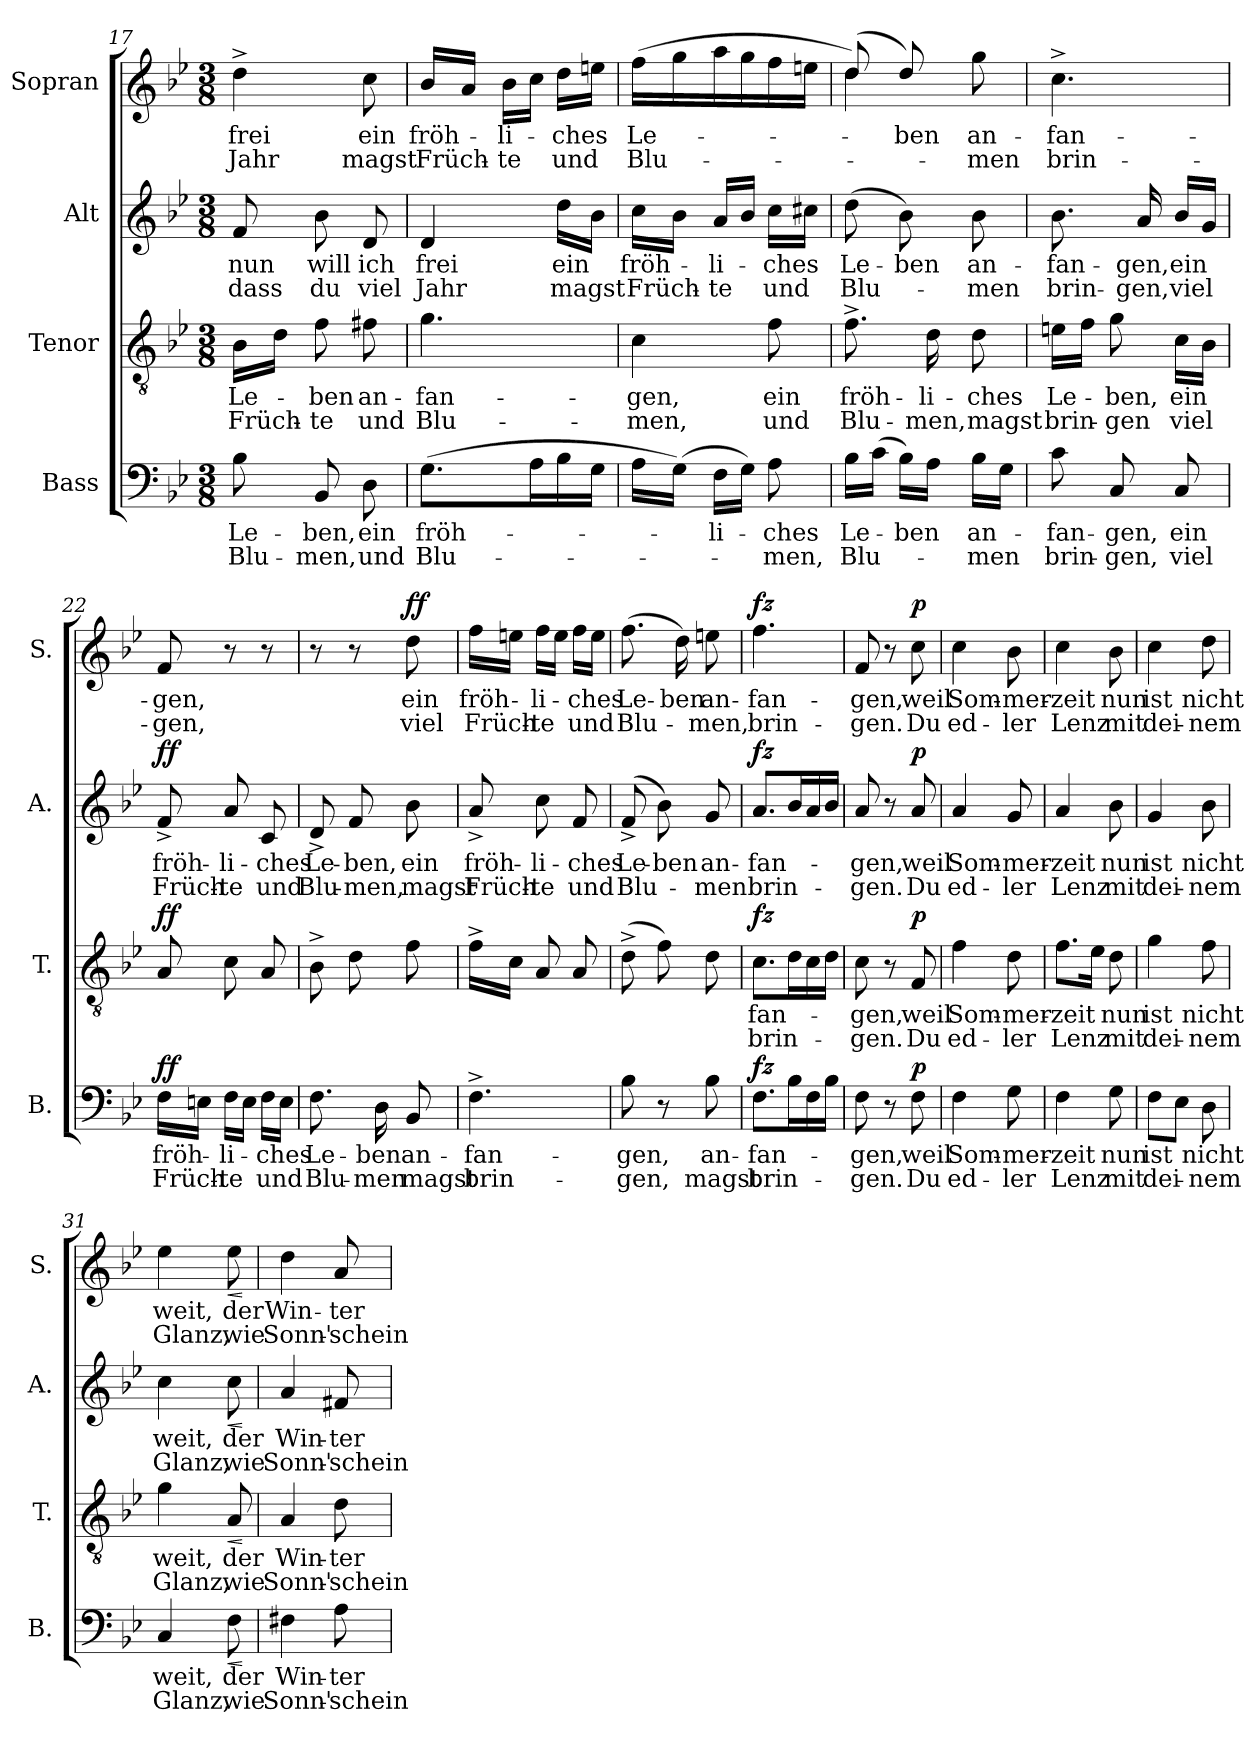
**kern	**text	**text	**dynam	**kern	**text	**text	**dynam	**kern	**text	**text	**dynam	**kern	**text	**text	**dynam
*part4	*part4	*part4	*part4	*part3	*part3	*part3	*part3	*part2	*part2	*part2	*part2	*part1	*part1	*part1	*part1
*staff4	*staff4	*staff4	*staff4	*staff3	*staff3	*staff3	*staff3	*staff2	*staff2	*staff2	*staff2	*staff1	*staff1	*staff1	*staff1
*I"Bass	*	*	*	*I"Tenor	*	*	*	*I"Alt	*	*	*	*I"Sopran	*	*	*
*I'B.	*	*	*	*I'T.	*	*	*	*I'A.	*	*	*	*I'S.	*	*	*
*clefF4	*	*	*	*clefGv2	*	*	*	*clefG2	*	*	*	*clefG2	*	*	*
*k[b-e-]	*	*	*	*k[b-e-]	*	*	*	*k[b-e-]	*	*	*	*k[b-e-]	*	*	*
*M3/8	*	*	*	*M3/8	*	*	*	*M3/8	*	*	*	*M3/8	*	*	*
=17	=17	=17	=17	=17	=17	=17	=17	=17	=17	=17	=17	=17	=17	=17	=17
8B-\	Le-	Blu-	.	16B-\LL	Le-	Früch-	.	8f/	nun	dass	.	4dd^\	frei	Jahr	.
.	.	.	.	16d\JJ	.	.	.	.	.	.	.	.	.	.	.
8BB-/	-ben,	-men,	.	8f\	-ben	-te	.	8b-\	will	du	.	.	.	.	.
8D\	ein	und	.	8f#X\	an-	und	.	8d/	ich	viel	.	8cc\	ein	magst	.
!!LO:LB:g=z
=18	=18	=18	=18	=18	=18	=18	=18	=18	=18	=18	=18	=18	=18	=18	=18
(8.G\L	fröh-	Blu-	.	4.g\	-fan-	Blu-	.	4d/	frei	Jahr	.	16b-/LL	fröh-	Früch-	.
.	.	.	.	.	.	.	.	.	.	.	.	16a/JJ	.	.	.
.	.	.	.	.	.	.	.	.	.	.	.	16b-\LL	-li-	-te	.
16A\L	.	.	.	.	.	.	.	.	.	.	.	16cc\JJ	.	.	.
16B-\	.	.	.	.	.	.	.	16dd\LL	ein	magst	.	16dd\LL	-ches	und	.
16G\JJ	.	.	.	.	.	.	.	16b-\JJ	.	.	.	16een\JJ	.	.	.
=19	=19	=19	=19	=19	=19	=19	=19	=19	=19	=19	=19	=19	=19	=19	=19
16A\LL	.	.	.	4c\	-gen,	-men,	.	16cc\LL	fröh-	Früch-	.	(16ff\LL	Le-	Blu-	.
(16G\JJ)	.	.	.	.	.	.	.	16b-\JJ	.	.	.	16gg\	.	.	.
16F\LL	-li-	.	.	.	.	.	.	16a/LL	-li-	-te	.	16aa\	.	.	.
16G\JJ)	.	.	.	.	.	.	.	16b-/JJ	.	.	.	16gg\	.	.	.
8A\	-ches	-men,	.	8f\	ein	und	.	16cc\LL	-ches	und	.	16ff\	.	.	.
.	.	.	.	.	.	.	.	16cc#X\JJ	.	.	.	16een\JJ	.	.	.
=20	=20	=20	=20	=20	=20	=20	=20	=20	=20	=20	=20	=20	=20	=20	=20
*	*	*	*	*	*	*	*	*	*	*	*	*^	*	*	*
16B-\LL	Le-	Blu-	.	8.f^\	fröh-	Blu-	.	(8dd\	Le-	Blu-	.	(8dd/)	4dd\	.	.	.
(16c\JJ	.	.	.	.	.	.	.	.	.	.	.	.	.	.	.	.
16B-\LL)	-ben	.	.	.	.	.	.	8b-\)	-ben	.	.	8dd/)	.	-ben	.	.
16A\JJ	.	.	.	16d\	-li-	-men,	.	.	.	.	.	.	.	.	.	.
16B-\LL	an-	-men	.	8d\	-ches	magst	.	8b-\	an-	-men	.	8gg\	8ryy	an-	-men	.
16G\JJ	.	.	.	.	.	.	.	.	.	.	.	.	.	.	.	.
*	*	*	*	*	*	*	*	*	*	*	*	*v	*v	*	*	*
=21	=21	=21	=21	=21	=21	=21	=21	=21	=21	=21	=21	=21	=21	=21	=21
8c\	-fan-	brin-	.	16en\LL	Le-	brin-	.	8.b-\	-fan-	brin-	.	4.cc^\	-fan-	brin-	.
.	.	.	.	16f\JJ	.	.	.	.	.	.	.	.	.	.	.
8C/	-gen,	-gen,	.	8g\	-ben,	-gen	.	.	.	.	.	.	.	.	.
.	.	.	.	.	.	.	.	16a/	-gen,	-gen,	.	.	.	.	.
8C/	ein	viel	.	16c\LL	ein	viel	.	16b-/LL	ein	viel	.	.	.	.	.
.	.	.	.	16B-\JJ	.	.	.	16g/JJ	.	.	.	.	.	.	.
!!LO:LB:g=z
=22	=22	=22	=22	=22	=22	=22	=22	=22	=22	=22	=22	=22	=22	=22	=22
!	!	!	!LO:DY:a	!	!	!	!LO:DY:a	!	!	!	!LO:DY:a	!	!	!	!
16F\LL	fröh-	Früch-	ff	8A/	.	.	ff	8f^/	fröh-	Früch-	ff	8f/	-gen,	-gen,	.
16En\JJ	.	.	.	.	.	.	.	.	.	.	.	.	.	.	.
16F\LL	-li-	-te	.	8c\	.	.	.	8a/	-li-	-te	.	8r	.	.	.
16E\JJ	.	.	.	.	.	.	.	.	.	.	.	.	.	.	.
16F\LL	-ches	und	.	8A/	.	.	.	8c/	-ches	und	.	8r	.	.	.
16E\JJ	.	.	.	.	.	.	.	.	.	.	.	.	.	.	.
=23	=23	=23	=23	=23	=23	=23	=23	=23	=23	=23	=23	=23	=23	=23	=23
8.F\	Le-	Blu-	.	8B-^\	.	.	.	8d^/	Le-	Blu-	.	8r	.	.	.
.	.	.	.	8d\	.	.	.	8f/	-ben,	-men,	.	8r	.	.	.
16D\	-ben	-men	.	.	.	.	.	.	.	.	.	.	.	.	.
!	!	!	!	!	!	!	!	!	!	!	!	!	!	!	!LO:DY:a
8BB-/	an-	magst	.	8f\	.	.	.	8b-\	ein	magst	.	8dd\	ein	viel	ff
=24	=24	=24	=24	=24	=24	=24	=24	=24	=24	=24	=24	=24	=24	=24	=24
4.F^\	-fan-	brin-	.	16f^\LL	.	.	.	8a^/	fröh-	Früch-	.	16ff\LL	fröh-	Früch-	.
.	.	.	.	16c\JJ	.	.	.	.	.	.	.	16een\JJ	.	.	.
.	.	.	.	8A/	.	.	.	8cc\	-li-	-te	.	16ff\LL	-li-	-te	.
.	.	.	.	.	.	.	.	.	.	.	.	16ee\JJ	.	.	.
.	.	.	.	8A/	.	.	.	8f/	-ches	und	.	16ff\LL	-ches	und	.
.	.	.	.	.	.	.	.	.	.	.	.	16ee\JJ	.	.	.
=25	=25	=25	=25	=25	=25	=25	=25	=25	=25	=25	=25	=25	=25	=25	=25
8B-\	-gen,	-gen,	.	(8d^\	.	.	.	(8f^/	Le-	Blu-	.	(8.ff\	Le-	Blu-	.
8r	.	.	.	8f\)	.	.	.	8b-\)	-ben	.	.	.	.	.	.
.	.	.	.	.	.	.	.	.	.	.	.	16dd\)	-ben	.	.
8B-\	an-	magst	.	8d\	.	.	.	8g/	an-	-men	.	8een\	an-	-men,	.
!!LO:PB:g=z
=26	=26	=26	=26	=26	=26	=26	=26	=26	=26	=26	=26	=26	=26	=26	=26
!	!	!	!LO:DY:a	!	!	!	!LO:DY:a	!	!	!	!LO:DY:a	!	!	!	!LO:DY:a
8.F\L	-fan-	brin-	fz	8.c\L	-fan-	brin-	fz	8.a/L	-fan-	brin-	fz	4.ff\	-fan-	brin-	fz
16B-\L	.	.	.	16d\L	.	.	.	16b-/L	.	.	.	.	.	.	.
16F\	.	.	.	16c\	.	.	.	16a/	.	.	.	.	.	.	.
16B-\JJ	.	.	.	16d\JJ	.	.	.	16b-/JJ	.	.	.	.	.	.	.
=27	=27	=27	=27	=27	=27	=27	=27	=27	=27	=27	=27	=27	=27	=27	=27
8F\	-gen,	-gen.	.	8c\	-gen,	-gen.	.	8a/	-gen,	-gen.	.	8f/	-gen,	-gen.	.
8r	.	.	.	8r	.	.	.	8r	.	.	.	8r	.	.	.
!	!	!	!LO:DY:a	!	!	!	!LO:DY:a	!	!	!	!LO:DY:a	!	!	!	!LO:DY:a
8F\	weil	Du	p	8F/	weil	Du	p	8a/	weil	Du	p	8cc\	weil	Du	p
=28	=28	=28	=28	=28	=28	=28	=28	=28	=28	=28	=28	=28	=28	=28	=28
4F\	Som-	ed-	.	4f\	Som-	ed-	.	4a/	Som-	ed-	.	4cc\	Som-	ed-	.
8G\	-mer-	-ler	.	8d\	-mer-	-ler	.	8g/	-mer-	-ler	.	8b-\	-mer-	-ler	.
=29	=29	=29	=29	=29	=29	=29	=29	=29	=29	=29	=29	=29	=29	=29	=29
4F\	-zeit	Lenz	.	8.f\L	-zeit	Lenz	.	4a/	-zeit	Lenz	.	4cc\	-zeit	Lenz	.
.	.	.	.	16e-\Jk	.	.	.	.	.	.	.	.	.	.	.
8G\	nun	mit	.	8d\	nun	mit	.	8b-\	nun	mit	.	8b-\	nun	mit	.
=30	=30	=30	=30	=30	=30	=30	=30	=30	=30	=30	=30	=30	=30	=30	=30
8F\L	ist	dei-	.	4g\	ist	dei-	.	4g/	ist	dei-	.	4cc\	ist	dei-	.
8E-\J	.	.	.	.	.	.	.	.	.	.	.	.	.	.	.
8D\	nicht	-nem	.	8f\	nicht	-nem	.	8b-\	nicht	-nem	.	8dd\	nicht	-nem	.
!!LO:LB:g=z
=31	=31	=31	=31	=31	=31	=31	=31	=31	=31	=31	=31	=31	=31	=31	=31
4C/	weit,	Glanz,	.	4g\	weit,	Glanz,	.	4cc\	weit,	Glanz,	.	4ee-\	weit,	Glanz,	.
!	!	!	!LO:HP:b	!	!	!	!LO:HP:b	!	!	!	!LO:HP:b	!	!	!	!LO:HP:b
8F\	der	wie	<	8A/	der	wie	<	8cc\	der	wie	<	8ee-\	der	wie	<
.	.	.	[	.	.	.	[	.	.	.	[	.	.	.	[
=32	=32	=32	=32	=32	=32	=32	=32	=32	=32	=32	=32	=32	=32	=32	=32
4F#X\	Win-	Sonn'-	.	4A/	Win-	Sonn'-	.	4a/	Win-	Sonn'-	.	4dd\	Win-	Sonn'-	.
8A\	-ter	-schein	.	8d\	-ter	-schein	.	8f#X/	-ter	-schein	.	8a/	-ter	-schein	.
=	=	=	=	=	=	=	=	=	=	=	=	=	=	=	=
*-	*-	*-	*-	*-	*-	*-	*-	*-	*-	*-	*-	*-	*-	*-	*-
